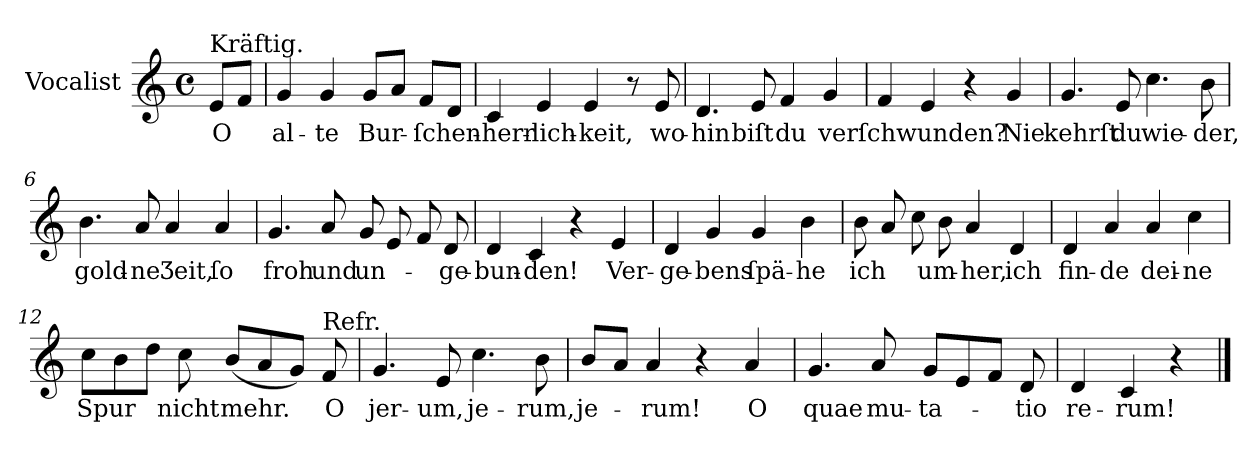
**kern	**text
*part1	*part1
*staff1	*staff1
*I"Vocalist	*
*clefG2	*
*k[]	*
*C:	*
*M4/4	*
*met(c)	*
=	=
!LO:TX:a:t=Kräftig.	!
8eL	O
8fJ	.
=1	=1
4g	al-
4g	-te
8gL	Bur-
8aJ	.
8fL	-ſchen-
8dJ	.
=2	=2
4c	-herr-
4e	-lich-
4e	-keit,
8r	.
8e	wo-
=3	=3
4.d	-hin
8e	biſt
4f	du
4g	verſchwunden?
=4	=4
4f	.
4e	.
4r	.
4g	Nie
=5	=5
4.g	kehrſt
8e	du
4.cc	wie-
8b	-der,
=6	=6
4.b	gold-
8a	-ne
4a	Ʒeit,
4a	ſo
=7	=7
4.g	froh
8a	und
8g	un-
8e	.
8f	.
8d	-ge-
=8	=8
4d	-bun-
4c	-den!
4r	.
4e	Ver-
=9	=9
4d	-ge-
4g	-bens
4g	ſpä-
4b	-he
=10	=10
8b	ich
8a	.
8cc	.
8b	um-
4a	-her,
4d	ich
=11	=11
4d	fin-
4a	-de
4a	dei-
4cc	-ne
=12	=12
8ccL	Spur
8b	.
8ddJ	.
8cc	nicht
(8bL	mehr.
8a	.
8gJ)	.
!LO:TX:a:t=Refr.	!
8f	O
=13	=13
4.g	jer-
8e	-um,
4.cc	je-
8b	-rum,
=14	=14
8bL	je-
8aJ	.
4a	-rum!
4r	.
4a	O
=15	=15
4.g	quae
8a	mu-
8gL	-ta-
8e	.
8fJ	.
8d	-tio
=16	=16
4d	re-
4c	-rum!
4r	.
==	==
*-	*-
